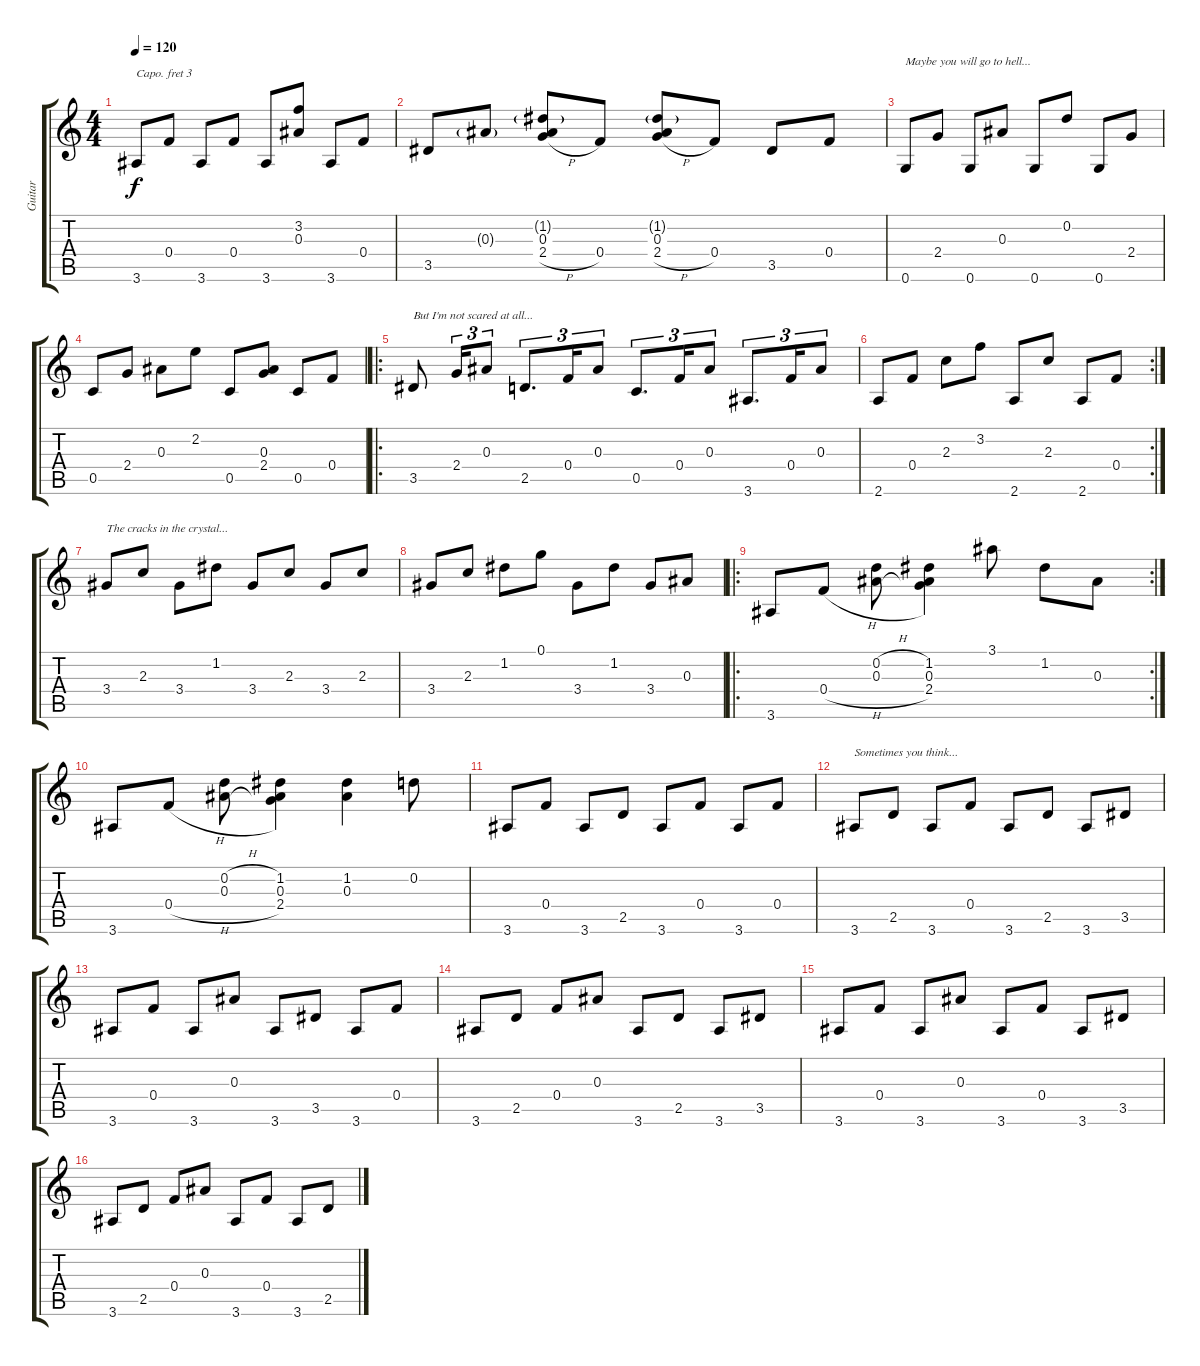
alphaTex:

\track ("Guitar" "Guitar") {instrument acousticguitarsteel}
\staff {score tabs}
\capo 3
\tuning (E4 B3 G3 D3 A2 E2) {hide}
\ts (4 4)
\tempo 120
\clef g2
\ks c
3.6.8{dy f} 0.4.8 3.6.8 0.4.8 3.6.8 (3.2 0.3).8 3.6.8 0.4.8 |
3.5.8 0.3{g}.8 (1.2{g} 0.3 2.4{h}).8 0.4.8 (1.2{g} 0.3 2.4{h}).8 0.4.8 3.5.8 0.4.8 |
0.6.8{txt "Maybe you will go to hell..."} 2.4.8 0.6.8 0.3.8 0.6.8 0.2.8 0.6.8 2.4.8 |
0.5.8 2.4.8 0.3.8 2.2.8 0.5.8 (0.3 2.4).8 0.5.8 0.4.8 |
\ro
3.5.8{txt "But I'm not scared at all..."} 2.4.16{tu (3 2)} 0.3.8{tu (3 2)} 2.5.8{d tu (3 2)} 0.4.16{tu (3 2)} 0.3.8{tu (3 2)} 0.5.8{d tu (3 2)} 0.4.16{tu (3 2)} 0.3.8{tu (3 2)} 3.6.8{d tu (3 2)} 0.4.16{tu (3 2)} 0.3.8{tu (3 2)} |
\rc 2
2.6.8 0.4.8 2.3.8 3.2.8 2.6.8 2.3.8 2.6.8 0.4.8 |
3.4.8{txt "The cracks in the crystal..."} 2.3.8 3.4.8 1.2.8 3.4.8 2.3.8 3.4.8 2.3.8 |
3.4.8 2.3.8 1.2.8 0.1.8 3.4.8 1.2.8 3.4.8 0.3.8 |
\ro
\rc 2
3.6.8 0.4{h}.8 (0.2{h} 0.3{h}).8 (1.2 0.3 2.4).4 3.1.8 1.2.8 0.3.8 |
3.6.8 0.4{h}.8 (0.2{h} 0.3{h}).8 (1.2 0.3 2.4).4 (1.2 0.3).4 0.2.8 |
3.6.8 0.4.8 3.6.8 2.5.8 3.6.8 0.4.8 3.6.8 0.4.8 |
3.6.8{txt "Sometimes you think..."} 2.5.8 3.6.8 0.4.8 3.6.8 2.5.8 3.6.8 3.5.8 |
3.6.8 0.4.8 3.6.8 0.3.8 3.6.8 3.5.8 3.6.8 0.4.8 |
3.6.8 2.5.8 0.4.8 0.3.8 3.6.8 2.5.8 3.6.8 3.5.8 |
3.6.8 0.4.8 3.6.8 0.3.8 3.6.8 0.4.8 3.6.8 3.5.8 |
3.6.8 2.5.8 0.4.8 0.3.8 3.6.8 0.4.8 3.6.8 2.5.8
